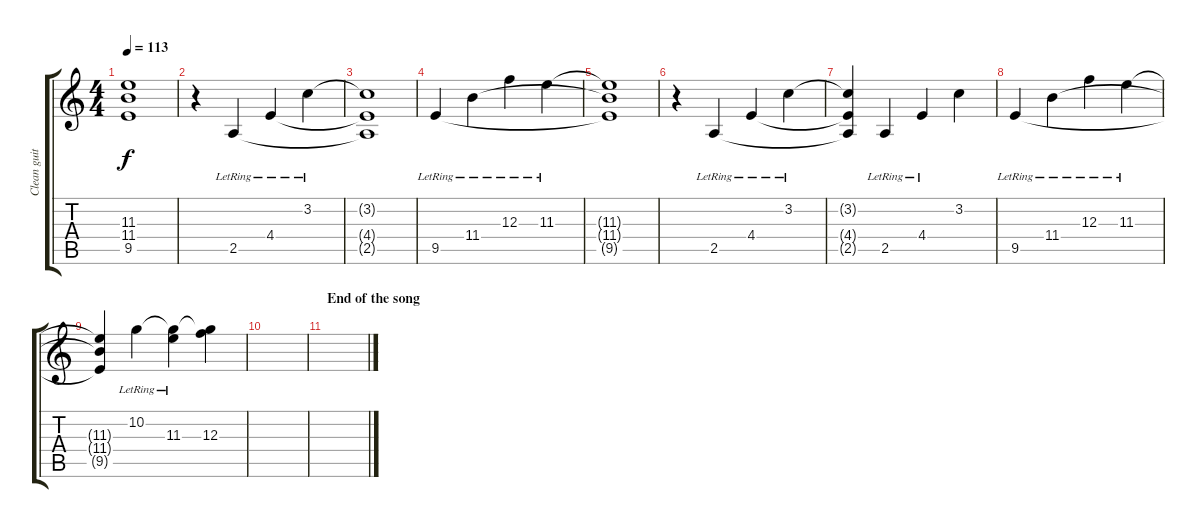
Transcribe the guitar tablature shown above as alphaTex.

\track ("Clean guitar" "Clean guit") {instrument electricguitarjazz}
\staff {score tabs}
\tuning (D4 A3 F3 C3 G2 D2) {hide}
\ts (4 4)
\tempo 113
\clef g2
\ks c
(11.3{t} 11.4{t} 9.5{t}).1{dy f} |
r.4 2.5{lr}.4 4.4{lr}.4 3.2{lr}.4 |
(3.2{t} 4.4{t} 2.5{t}).1 |
9.5{lr}.4 11.4{lr}.4 12.3{lr}.4 11.3{lr}.4 |
(11.3{t} 11.4{t} 9.5{t}).1 |
r.4 2.5{lr}.4 4.4{lr}.4 3.2{lr}.4 |
(3.2{t} 4.4{t} 2.5{t}).4 2.5{lr}.4 4.4{lr}.4 3.2.4 |
9.5{lr}.4 11.4{lr}.4 12.3{lr}.4 11.3{lr}.4 |
(11.3{t} 11.4{t} 9.5{t}).4 10.2{lr}.4 (10.2{t} 11.3{lr}).4 (10.2{t} 12.3).4 |
|
\section ("" "End of the song")
